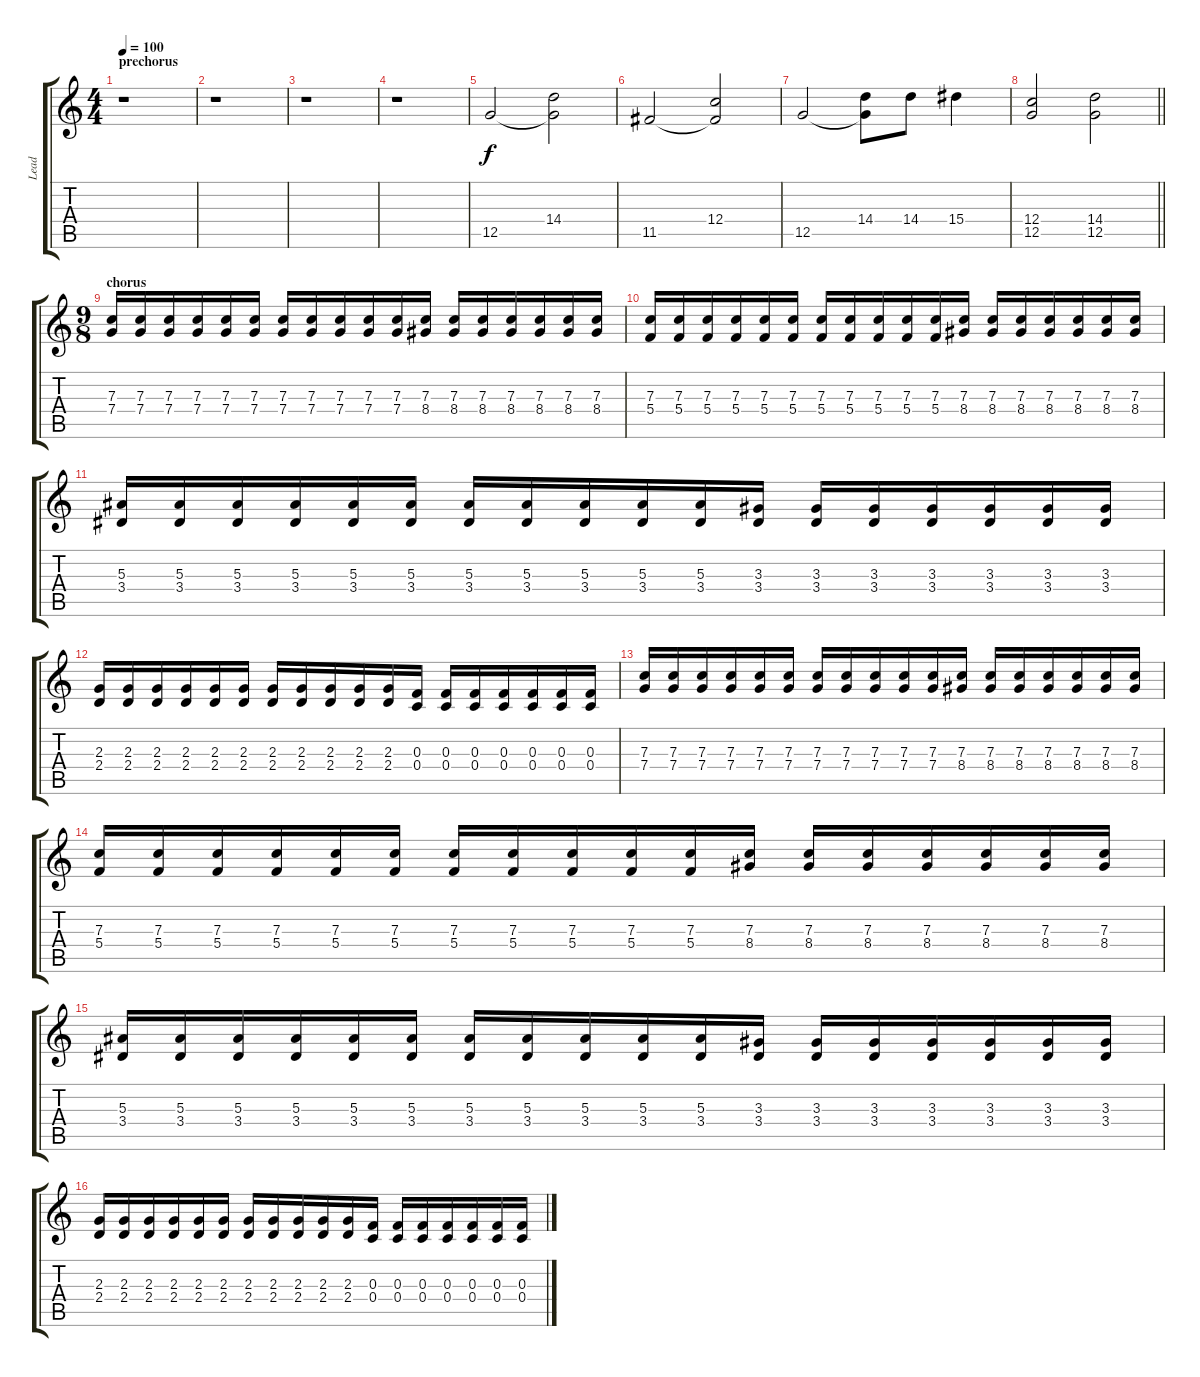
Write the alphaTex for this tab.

\track ("Lead" "Lead") {instrument overdrivenguitar}
\staff {score tabs}
\tuning (D4 A3 F3 C3 G2 C2) {hide}
\ts (4 4)
\section ("" "prechorus")
\tempo 100
\clef g2
\ks c
r.1{dy f} |
r.1 |
r.1 |
r.1 |
12.5.2 (14.4 12.5{t}).2 |
11.5.2 (12.4 11.5{t}).2 |
12.5.2 (14.4 12.5{t}).8 14.4.8 15.4.4 |
\barLineRight lightlight
(12.4 12.5).2 (14.4 12.5).2 |
\ts (9 8)
\section ("" "chorus")
(7.3 7.4).16 (7.3 7.4).16 (7.3 7.4).16 (7.3 7.4).16 (7.3 7.4).16 (7.3 7.4).16 (7.3 7.4).16 (7.3 7.4).16 (7.3 7.4).16 (7.3 7.4).16 (7.3 7.4).16 (7.3 8.4).16 (7.3 8.4).16 (7.3 8.4).16 (7.3 8.4).16 (7.3 8.4).16 (7.3 8.4).16 (7.3 8.4).16 |
(7.3 5.4).16 (7.3 5.4).16 (7.3 5.4).16 (7.3 5.4).16 (7.3 5.4).16 (7.3 5.4).16 (7.3 5.4).16 (7.3 5.4).16 (7.3 5.4).16 (7.3 5.4).16 (7.3 5.4).16 (7.3 8.4).16 (7.3 8.4).16 (7.3 8.4).16 (7.3 8.4).16 (7.3 8.4).16 (7.3 8.4).16 (7.3 8.4).16 |
(5.3 3.4).16 (5.3 3.4).16 (5.3 3.4).16 (5.3 3.4).16 (5.3 3.4).16 (5.3 3.4).16 (5.3 3.4).16 (5.3 3.4).16 (5.3 3.4).16 (5.3 3.4).16 (5.3 3.4).16 (3.3 3.4).16 (3.3 3.4).16 (3.3 3.4).16 (3.3 3.4).16 (3.3 3.4).16 (3.3 3.4).16 (3.3 3.4).16 |
(2.3 2.4).16 (2.3 2.4).16 (2.3 2.4).16 (2.3 2.4).16 (2.3 2.4).16 (2.3 2.4).16 (2.3 2.4).16 (2.3 2.4).16 (2.3 2.4).16 (2.3 2.4).16 (2.3 2.4).16 (0.3 0.4).16 (0.3 0.4).16 (0.3 0.4).16 (0.3 0.4).16 (0.3 0.4).16 (0.3 0.4).16 (0.3 0.4).16 |
(7.3 7.4).16 (7.3 7.4).16 (7.3 7.4).16 (7.3 7.4).16 (7.3 7.4).16 (7.3 7.4).16 (7.3 7.4).16 (7.3 7.4).16 (7.3 7.4).16 (7.3 7.4).16 (7.3 7.4).16 (7.3 8.4).16 (7.3 8.4).16 (7.3 8.4).16 (7.3 8.4).16 (7.3 8.4).16 (7.3 8.4).16 (7.3 8.4).16 |
(7.3 5.4).16 (7.3 5.4).16 (7.3 5.4).16 (7.3 5.4).16 (7.3 5.4).16 (7.3 5.4).16 (7.3 5.4).16 (7.3 5.4).16 (7.3 5.4).16 (7.3 5.4).16 (7.3 5.4).16 (7.3 8.4).16 (7.3 8.4).16 (7.3 8.4).16 (7.3 8.4).16 (7.3 8.4).16 (7.3 8.4).16 (7.3 8.4).16 |
(5.3 3.4).16 (5.3 3.4).16 (5.3 3.4).16 (5.3 3.4).16 (5.3 3.4).16 (5.3 3.4).16 (5.3 3.4).16 (5.3 3.4).16 (5.3 3.4).16 (5.3 3.4).16 (5.3 3.4).16 (3.3 3.4).16 (3.3 3.4).16 (3.3 3.4).16 (3.3 3.4).16 (3.3 3.4).16 (3.3 3.4).16 (3.3 3.4).16 |
(2.3 2.4).16 (2.3 2.4).16 (2.3 2.4).16 (2.3 2.4).16 (2.3 2.4).16 (2.3 2.4).16 (2.3 2.4).16 (2.3 2.4).16 (2.3 2.4).16 (2.3 2.4).16 (2.3 2.4).16 (0.3 0.4).16 (0.3 0.4).16 (0.3 0.4).16 (0.3 0.4).16 (0.3 0.4).16 (0.3 0.4).16 (0.3 0.4).16
